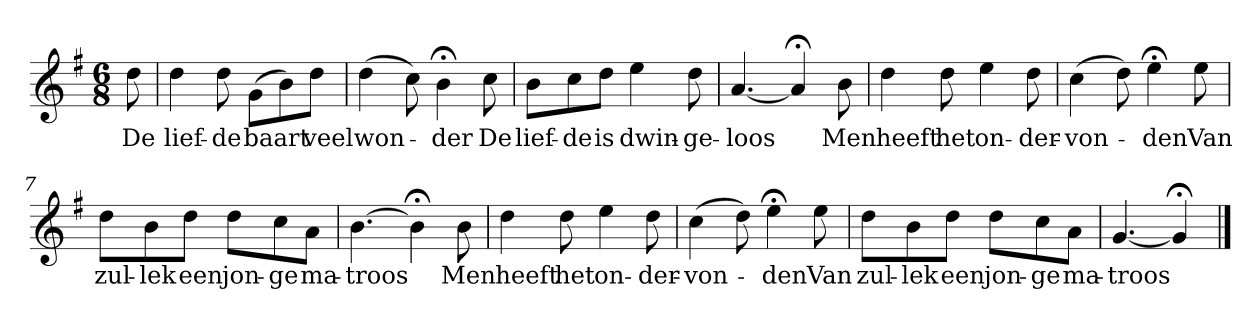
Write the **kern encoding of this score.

**kern	**text
*part1	*part1
*staff1	*staff1
*k[f#]	*
*G:	*
*M6/8	*
*MM120	*
=	=
8dd	De
=1	=1
4dd	lief-
8dd	-de
(8gL	baart
8b)	.
8ddJ	veel
=2	=2
(4dd	won-
8cc)	.
4b;<	-der
8cc	De
=3	=3
8bL	lief-
8cc	-de
8ddJ	is
4ee	dwin-
8dd	-ge-
=4	=4
[4.a	-loos
4a;<]	.
8b	Men
=5	=5
4dd	heeft
8dd	het
4ee	on-
8dd	-der-
=6	=6
(4cc	-von-
8dd)	.
4ee;<	-den
8ee	Van
=7	=7
8ddL	zul-
8b	-lek
8ddJ	een
8ddL	jon-
8cc	-ge
8aJ	ma-
=8	=8
[4.b	-troos
4b;<]	.
8b	Men
=9	=9
4dd	heeft
8dd	het
4ee	on-
8dd	-der-
=10	=10
(4cc	-von-
8dd)	.
4ee;<	-den
8ee	Van
=11	=11
8ddL	zul-
8b	-lek
8ddJ	een
8ddL	jon-
8cc	-ge
8aJ	ma-
=12	=12
[4.g	-troos
4g;<]	.
==	==
*-	*-
